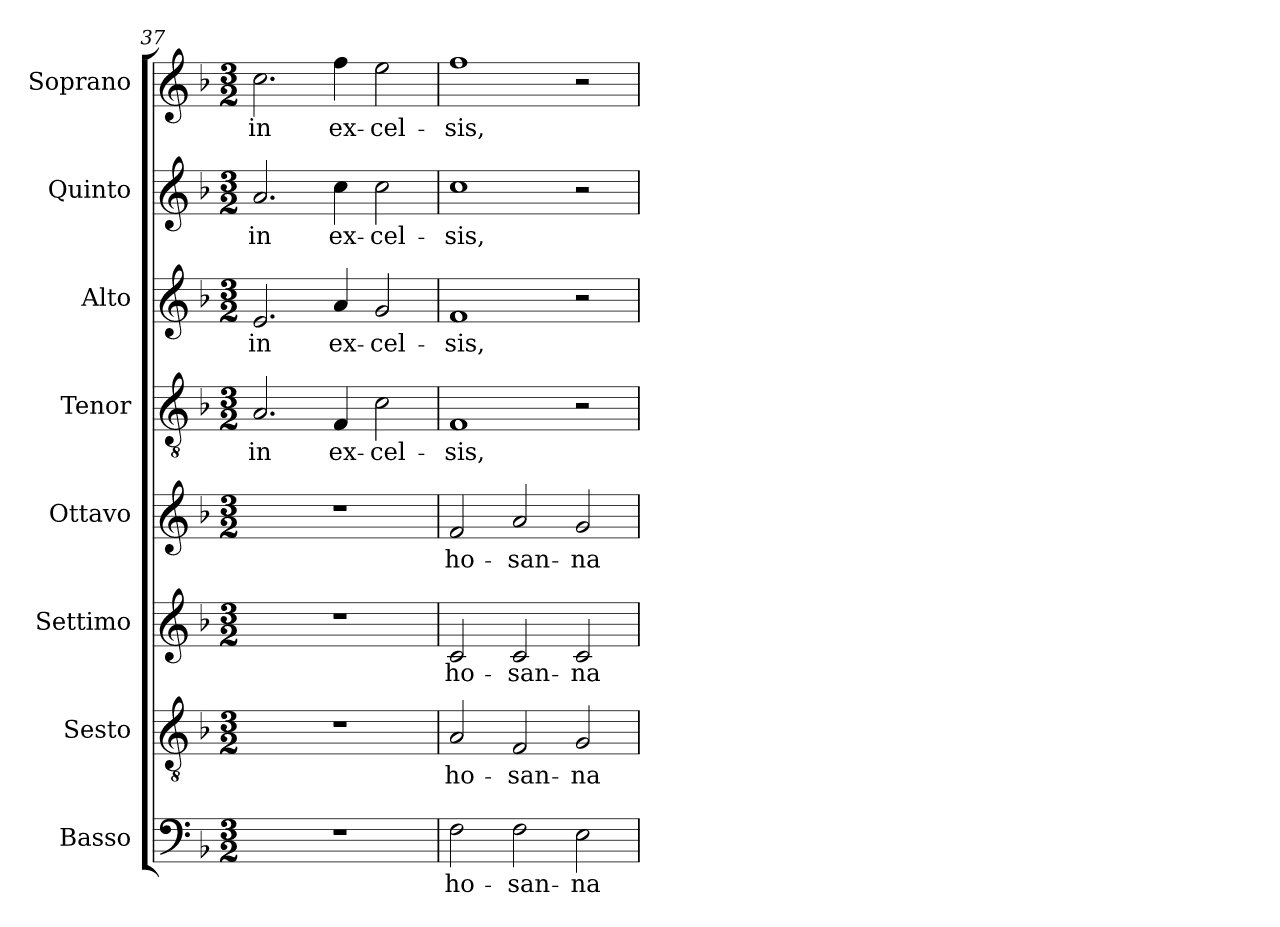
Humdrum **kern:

**kern	**text	**kern	**text	**kern	**text	**kern	**text	**kern	**text	**kern	**text	**kern	**text	**kern	**text
*part8	*part8	*part7	*part7	*part6	*part6	*part5	*part5	*part4	*part4	*part3	*part3	*part2	*part2	*part1	*part1
*staff8	*staff8	*staff7	*staff7	*staff6	*staff6	*staff5	*staff5	*staff4	*staff4	*staff3	*staff3	*staff2	*staff2	*staff1	*staff1
*I"Basso	*	*I"Sesto	*	*I"Settimo	*	*I"Ottavo	*	*I"Tenor	*	*I"Alto	*	*I"Quinto	*	*I"Soprano	*
*I'B.	*	*I'Ss.	*	*I'St.	*	*I'Ot.	*	*I'T.	*	*I'A.	*	*I'Q.	*	*I'S.	*
*clefF4	*	*clefGv2	*	*clefG2	*	*clefG2	*	*clefGv2	*	*clefG2	*	*clefG2	*	*clefG2	*
*	*	*ITrd7c12	*	*	*	*	*	*ITrd7c12	*	*	*	*	*	*	*
*k[b-]	*	*k[b-]	*	*k[b-]	*	*k[b-]	*	*k[b-]	*	*k[b-]	*	*k[b-]	*	*k[b-]	*
*F:	*	*F:	*	*F:	*	*F:	*	*F:	*	*F:	*	*F:	*	*F:	*
*M3/2	*	*M3/2	*	*M3/2	*	*M3/2	*	*M3/2	*	*M3/2	*	*M3/2	*	*M3/2	*
=37	=37	=37	=37	=37	=37	=37	=37	=37	=37	=37	=37	=37	=37	=37	=37
!LO:N:vis=1	!	!LO:N:vis=1	!	!LO:N:vis=1	!	!LO:N:vis=1	!	!	!	!	!	!	!	!	!
!	!	!	!	!	!	!	!	!	!LO:LY:b:color=#000000	!	!	!	!	!	!
!	!	!	!	!	!	!	!	!	!	!	!LO:LY:b:color=#000000	!	!	!	!
!	!	!	!	!	!	!	!	!	!	!	!	!	!LO:LY:b:color=#000000	!	!
!	!	!	!	!	!	!	!	!	!	!	!	!	!	!	!LO:LY:b:color=#000000
1.r	.	1.r	.	1.r	.	1.r	.	2.AAi/	in	2.ei/	in	2.ai/	in	2.cci\	in
!	!	!	!	!	!	!	!	!	!LO:LY:b:color=#000000	!	!	!	!	!	!
!	!	!	!	!	!	!	!	!	!	!	!LO:LY:b:color=#000000	!	!	!	!
!	!	!	!	!	!	!	!	!	!	!	!	!	!LO:LY:b:color=#000000	!	!
!	!	!	!	!	!	!	!	!	!	!	!	!	!	!	!LO:LY:b:color=#000000
.	.	.	.	.	.	.	.	4FFi/	ex-	4ai/	ex-	4cci\	ex-	4ffi\	ex-
!	!	!	!	!	!	!	!	!	!LO:LY:b:color=#000000	!	!	!	!	!	!
!	!	!	!	!	!	!	!	!	!	!	!LO:LY:b:color=#000000	!	!	!	!
!	!	!	!	!	!	!	!	!	!	!	!	!	!LO:LY:b:color=#000000	!	!
!	!	!	!	!	!	!	!	!	!	!	!	!	!	!	!LO:LY:b:color=#000000
.	.	.	.	.	.	.	.	2Ci\	-cel-	2gi/	-cel-	2cci\	-cel-	2eei\	-cel-
=38	=38	=38	=38	=38	=38	=38	=38	=38	=38	=38	=38	=38	=38	=38	=38
!	!LO:LY:b:color=#000000	!	!	!	!	!	!	!	!	!	!	!	!	!	!
!	!	!	!LO:LY:b:color=#000000	!	!	!	!	!	!	!	!	!	!	!	!
!	!	!	!	!	!LO:LY:b:color=#000000	!	!	!	!	!	!	!	!	!	!
!	!	!	!	!	!	!	!LO:LY:b:color=#000000	!	!	!	!	!	!	!	!
!	!	!	!	!	!	!	!	!	!LO:LY:b:color=#000000	!	!	!	!	!	!
!	!	!	!	!	!	!	!	!	!	!	!LO:LY:b:color=#000000	!	!	!	!
!	!	!	!	!	!	!	!	!	!	!	!	!	!LO:LY:b:color=#000000	!	!
!	!	!	!	!	!	!	!	!	!	!	!	!	!	!	!LO:LY:b:color=#000000
2Fi\	ho-	2AAi/	ho-	2ci/	ho-	2fi/	ho-	1FFi	-sis,	1fi	-sis,	1cci	-sis,	1ffi	-sis,
!	!LO:LY:b:color=#000000	!	!	!	!	!	!	!	!	!	!	!	!	!	!
!	!	!	!LO:LY:b:color=#000000	!	!	!	!	!	!	!	!	!	!	!	!
!	!	!	!	!	!LO:LY:b:color=#000000	!	!	!	!	!	!	!	!	!	!
!	!	!	!	!	!	!	!LO:LY:b:color=#000000	!	!	!	!	!	!	!	!
2Fi\	-san-	2FFi/	-san-	2ci/	-san-	2ai/	-san-	.	.	.	.	.	.	.	.
!	!LO:LY:b:color=#000000	!	!	!	!	!	!	!	!	!	!	!	!	!	!
!	!	!	!LO:LY:b:color=#000000	!	!	!	!	!	!	!	!	!	!	!	!
!	!	!	!	!	!LO:LY:b:color=#000000	!	!	!	!	!	!	!	!	!	!
!	!	!	!	!	!	!	!LO:LY:b:color=#000000	!	!	!	!	!	!	!	!
2Ei\	-na	2GGi/	-na	2ci/	-na	2gi/	-na	2r	.	2r	.	2r	.	2r	.
=	=	=	=	=	=	=	=	=	=	=	=	=	=	=	=
*-	*-	*-	*-	*-	*-	*-	*-	*-	*-	*-	*-	*-	*-	*-	*-
